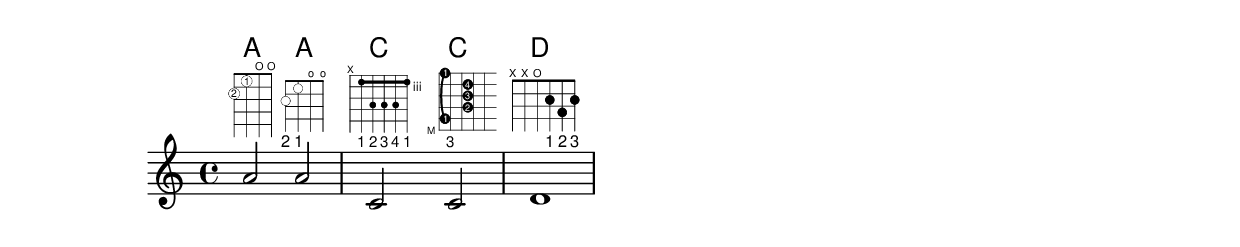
\version "2.12.0"

\header {
  lsrtags = "fretted-strings,tweaks-and-overrides"
  texidoc = "This snippet shows many possibilities for obtaining
and tweaking fret diagrams."
  doctitle = "Fret diagrams explained and developed"
}

<<
  \chords {
    a2 a
    c2 c
    d1
  }
  
  \new Voice = "mel" {
    \textLengthOn
    % Set global properties of fret diagram
    \override TextScript #'size = #1.2
    \override TextScript #'fret-diagram-details #'finger-code = #'below-string
    \override TextScript #'fret-diagram-details #'dot-color = #'black
    
    %% A chord for ukelele
    a'2^\markup {
      \override #'(fret-diagram-details . (
                   (string-count . 4)
                   (dot-color . white)
                   (finger-code . in-dot))) {
        \fret-diagram #"4-2-2;3-1-1;2-o;1-o;"
      }
    }
    
    %% A chord for ukelele, with formatting defined in definition string
    %  1.2 * size, 4 strings, 4 frets, fingerings below string
    %  dot radius .35 of fret spacing, dot position 0.55 of fret spacing
    a'2^\markup {
      \override #'(fret-diagram-details . (
                   (dot-color . white)
                   (open-string . "o"))) {
        \fret-diagram #"s:1.2;w:4;h:3;f:2;d:0.35;p:0.55;4-2-2;3-1-1;2-o;1-o;"
      }
    }
    
    %% C major for guitar, barred on third fret
    %  verbose style
    %  roman fret label, finger labels below string, straight barre
    c'2^\markup {
      % 110% of default size
      \override #'(size . 1.1) {
        \override #'(fret-diagram-details . (
                     (number-type . roman-lower)
                     (finger-code . below-string)
                     (barre-type . straight))) {
          \fret-diagram-verbose #'((mute 6)
                                   (place-fret 5 3 1)
                                   (place-fret 4 5 2)
                                   (place-fret 3 5 3)
                                   (place-fret 2 5 4)
                                   (place-fret 1 3 1)
                                   (barre 5 1 3))
        }
      }
    }
    
    %% C major for guitar, barred on third fret
    %  verbose style
    c'2^\markup {
      % 110% of default size
      \override #'(size . 1.1) {
        \override #'(fret-diagram-details . (
                     (number-type . arabic)
                     (dot-label-font-mag . 0.9)
                     (finger-code . in-dot)
                     (fret-label-font-mag . 0.6)
                     (fret-label-vertical-offset . 0)
                     (label-dir . -1)
                     (mute-string . "M")
                     (orientation . landscape)
                     (xo-font-magnification . 0.4)
                     (xo-padding . 0.3))) {
          \fret-diagram-verbose #'((mute 6)
                                   (place-fret 5 3 1)
                                   (place-fret 4 5 2)
                                   (place-fret 3 5 3)
                                   (place-fret 2 5 4)
                                   (place-fret 1 3 1)
                                   (barre 5 1 3))
        }
      }
    }
    
    %% simple D chord
    d'1^\markup {
      \override #'(fret-diagram-details . (
                   (finger-code . below-string)
                   (dot-radius . 0.35)
                   (dot-position . 0.5)
                   (fret-count . 3))) {
        \fret-diagram-terse #"x;x;o;2-1;3-2;2-3;"
      }
    }
  }
>>
